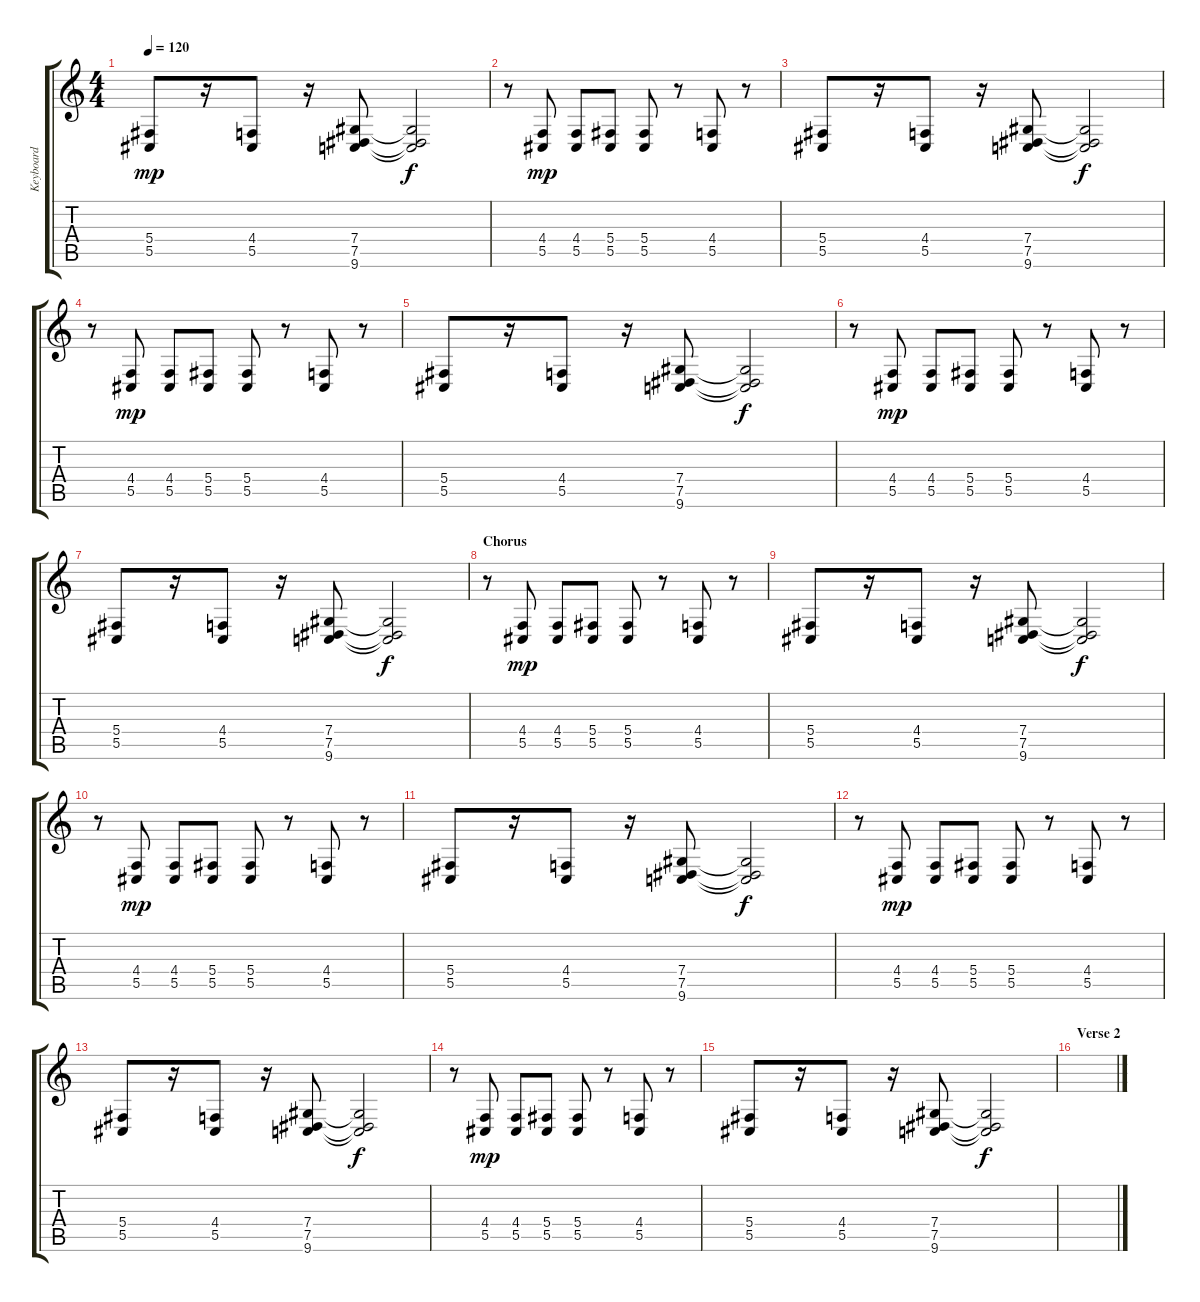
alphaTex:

\track ("Keyboard" "Keyboard") {instrument reedorgan}
\staff {score tabs}
\tuning (Eb4 Bb3 Gb3 Db3 Ab2 Eb2) {hide}
\ts (4 4)
\tempo 120
\clef g2
\ks c
(5.4 5.5).8{dy mp} r.16 (4.4 5.5).8 r.16 (7.4 7.5 9.6).8 (7.4{t} 7.5{t} 9.6{t}).2{dy f} |
r.8 (4.4 5.5).8{dy mp} (4.4 5.5).8 (5.4 5.5).8 (5.4 5.5).8 r.8 (4.4 5.5).8 r.8 |
(5.4 5.5).8 r.16 (4.4 5.5).8 r.16 (7.4 7.5 9.6).8 (7.4{t} 7.5{t} 9.6{t}).2{dy f} |
r.8 (4.4 5.5).8{dy mp} (4.4 5.5).8 (5.4 5.5).8 (5.4 5.5).8 r.8 (4.4 5.5).8 r.8 |
(5.4 5.5).8 r.16 (4.4 5.5).8 r.16 (7.4 7.5 9.6).8 (7.4{t} 7.5{t} 9.6{t}).2{dy f} |
r.8 (4.4 5.5).8{dy mp} (4.4 5.5).8 (5.4 5.5).8 (5.4 5.5).8 r.8 (4.4 5.5).8 r.8 |
(5.4 5.5).8 r.16 (4.4 5.5).8 r.16 (7.4 7.5 9.6).8 (7.4{t} 7.5{t} 9.6{t}).2{dy f} |
\section ("" "Chorus")
r.8 (4.4 5.5).8{dy mp} (4.4 5.5).8 (5.4 5.5).8 (5.4 5.5).8 r.8 (4.4 5.5).8 r.8 |
(5.4 5.5).8 r.16 (4.4 5.5).8 r.16 (7.4 7.5 9.6).8 (7.4{t} 7.5{t} 9.6{t}).2{dy f} |
r.8 (4.4 5.5).8{dy mp} (4.4 5.5).8 (5.4 5.5).8 (5.4 5.5).8 r.8 (4.4 5.5).8 r.8 |
(5.4 5.5).8 r.16 (4.4 5.5).8 r.16 (7.4 7.5 9.6).8 (7.4{t} 7.5{t} 9.6{t}).2{dy f} |
r.8 (4.4 5.5).8{dy mp} (4.4 5.5).8 (5.4 5.5).8 (5.4 5.5).8 r.8 (4.4 5.5).8 r.8 |
(5.4 5.5).8 r.16 (4.4 5.5).8 r.16 (7.4 7.5 9.6).8 (7.4{t} 7.5{t} 9.6{t}).2{dy f} |
r.8 (4.4 5.5).8{dy mp} (4.4 5.5).8 (5.4 5.5).8 (5.4 5.5).8 r.8 (4.4 5.5).8 r.8 |
(5.4 5.5).8 r.16 (4.4 5.5).8 r.16 (7.4 7.5 9.6).8 (7.4{t} 7.5{t} 9.6{t}).2{dy f} |
\section ("" "Verse 2")
